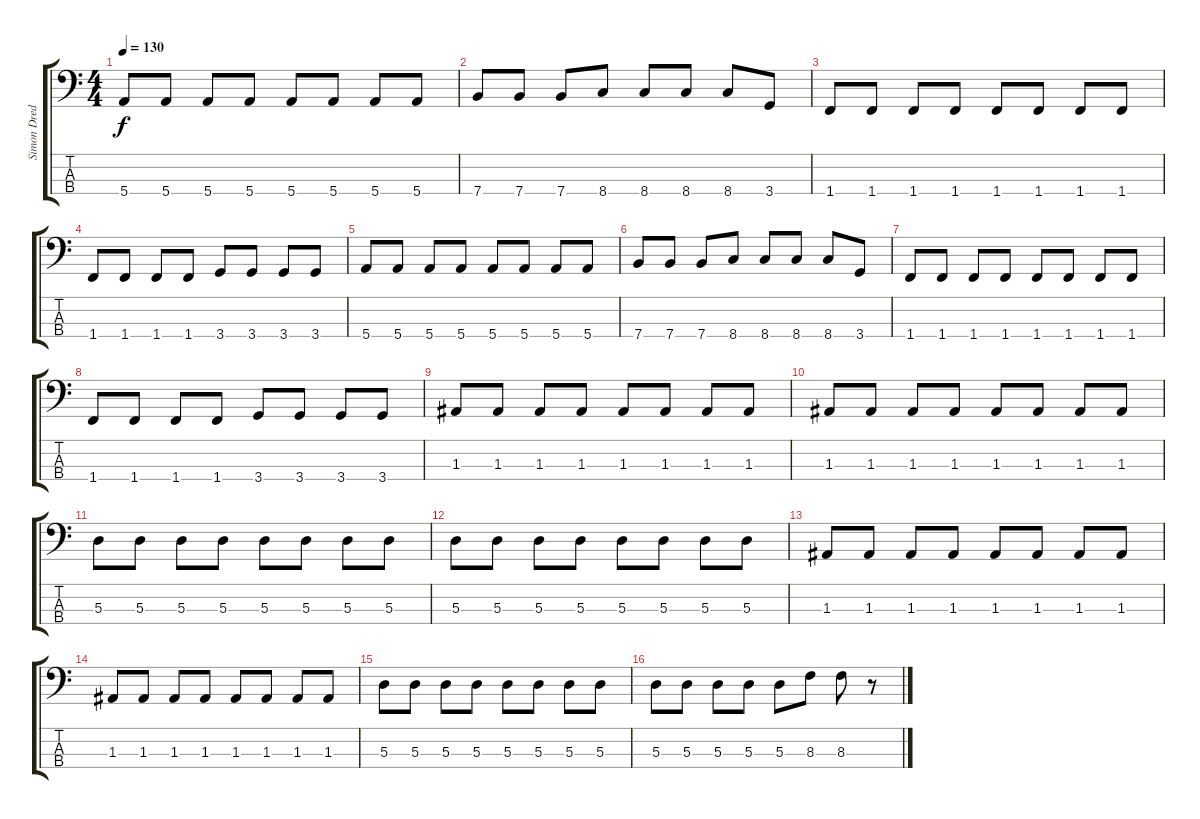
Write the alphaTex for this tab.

\track ("Simon Dredo" "Simon Dred") {instrument electricbassfinger}
\staff {score tabs}
\tuning (G2 D2 A1 E1) {hide}
\ts (4 4)
\tempo 130
\clef f4
\ks c
5.4.8{dy f} 5.4.8 5.4.8 5.4.8 5.4.8 5.4.8 5.4.8 5.4.8 |
7.4.8 7.4.8 7.4.8 8.4.8 8.4.8 8.4.8 8.4.8 3.4.8 |
1.4.8 1.4.8 1.4.8 1.4.8 1.4.8 1.4.8 1.4.8 1.4.8 |
1.4.8 1.4.8 1.4.8 1.4.8 3.4.8 3.4.8 3.4.8 3.4.8 |
5.4.8 5.4.8 5.4.8 5.4.8 5.4.8 5.4.8 5.4.8 5.4.8 |
7.4.8 7.4.8 7.4.8 8.4.8 8.4.8 8.4.8 8.4.8 3.4.8 |
1.4.8 1.4.8 1.4.8 1.4.8 1.4.8 1.4.8 1.4.8 1.4.8 |
1.4.8 1.4.8 1.4.8 1.4.8 3.4.8 3.4.8 3.4.8 3.4.8 |
1.3.8 1.3.8 1.3.8 1.3.8 1.3.8 1.3.8 1.3.8 1.3.8 |
1.3.8 1.3.8 1.3.8 1.3.8 1.3.8 1.3.8 1.3.8 1.3.8 |
5.3.8 5.3.8 5.3.8 5.3.8 5.3.8 5.3.8 5.3.8 5.3.8 |
5.3.8 5.3.8 5.3.8 5.3.8 5.3.8 5.3.8 5.3.8 5.3.8 |
1.3.8 1.3.8 1.3.8 1.3.8 1.3.8 1.3.8 1.3.8 1.3.8 |
1.3.8 1.3.8 1.3.8 1.3.8 1.3.8 1.3.8 1.3.8 1.3.8 |
5.3.8 5.3.8 5.3.8 5.3.8 5.3.8 5.3.8 5.3.8 5.3.8 |
5.3.8 5.3.8 5.3.8 5.3.8 5.3.8 8.3.8 8.3.8 r.8
